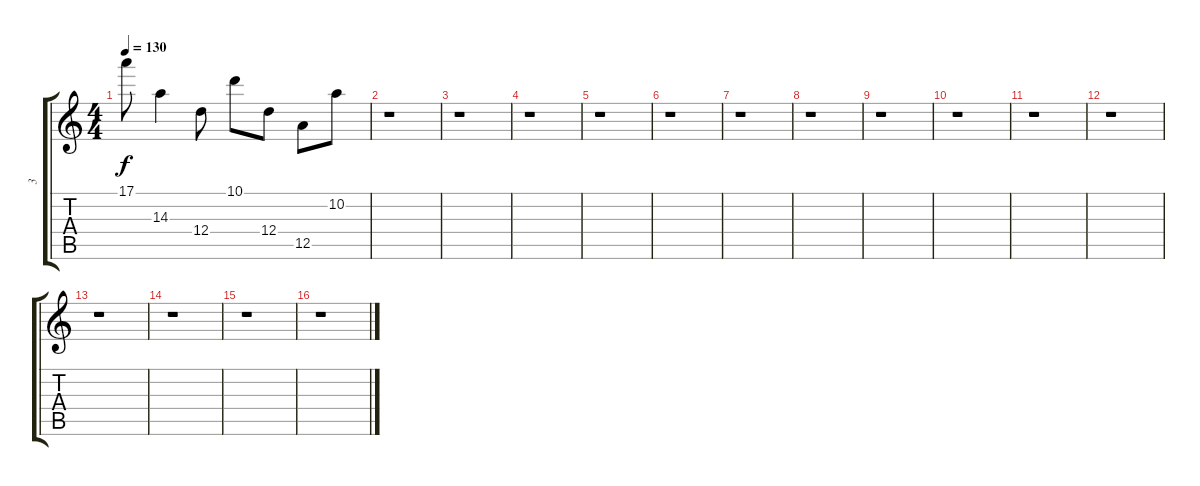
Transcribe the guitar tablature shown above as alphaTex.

\track ("3" "3") {instrument acousticguitarnylon}
\staff {score tabs}
\tuning (E4 B3 G3 D3 A2 E2) {hide}
\ts (4 4)
\tempo 130
\clef g2
\ks c
17.1.8{dy f} 14.3.4 12.4.8 10.1.8 12.4.8 12.5.8 10.2.8 |
r.1 |
r.1 |
r.1 |
r.1 |
r.1 |
r.1 |
r.1 |
r.1 |
r.1 |
r.1 |
r.1 |
r.1 |
r.1 |
r.1 |
r.1
